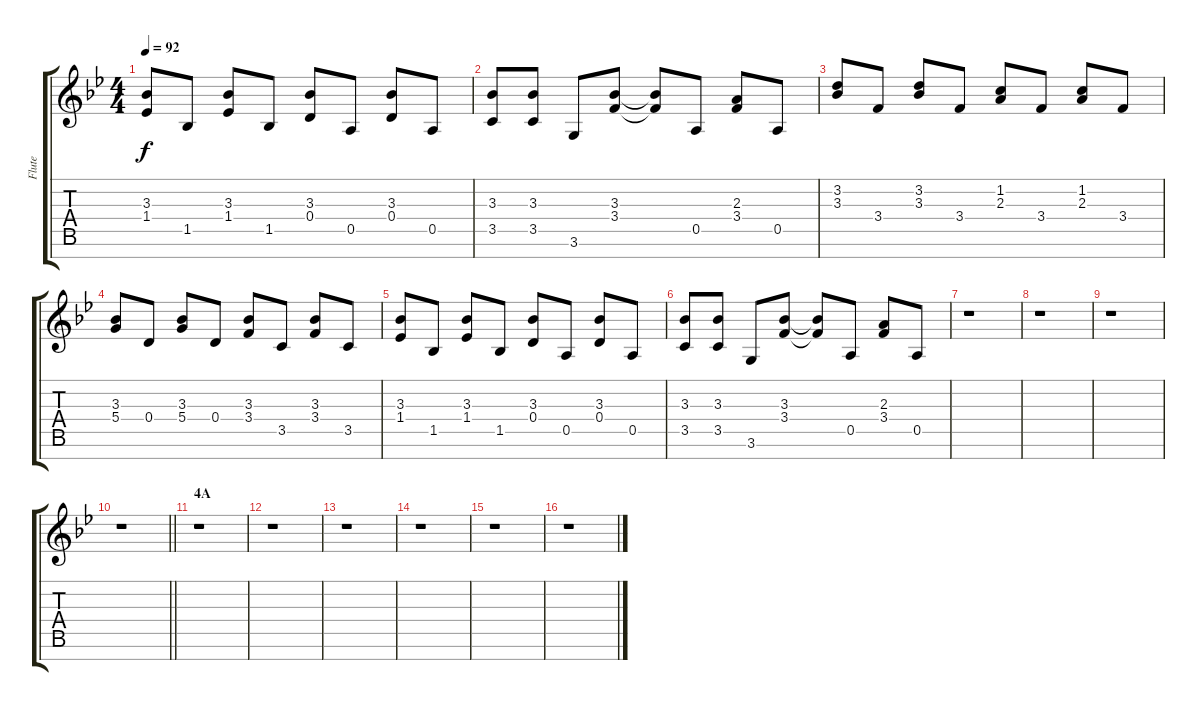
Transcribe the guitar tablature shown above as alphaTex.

\track ("Flute" "Flute") {instrument flute}
\staff {score tabs}
\tuning (E5 B4 G4 D4 A3 E3 B2) {hide}
\ts (4 4)
\tempo 92
\clef g2
\ks bb
(3.3 1.4).8{dy f} 1.5.8 (3.3 1.4).8 1.5.8 (3.3 0.4).8 0.5.8 (3.3 0.4).8 0.5.8 |
(3.3 3.5).8 (3.3 3.5).8 3.6.8 (3.3 3.4).8 (3.3{t} 3.4{t}).8 0.5.8 (2.3 3.4).8 0.5.8 |
(3.2 3.3).8 3.4.8 (3.2 3.3).8 3.4.8 (1.2 2.3).8 3.4.8 (1.2 2.3).8 3.4.8 |
(3.3 5.4).8 0.4.8 (3.3 5.4).8 0.4.8 (3.3 3.4).8 3.5.8 (3.3 3.4).8 3.5.8 |
(3.3 1.4).8 1.5.8 (3.3 1.4).8 1.5.8 (3.3 0.4).8 0.5.8 (3.3 0.4).8 0.5.8 |
(3.3 3.5).8 (3.3 3.5).8 3.6.8 (3.3 3.4).8 (3.3{t} 3.4{t}).8 0.5.8 (2.3 3.4).8 0.5.8 |
r.1 |
r.1 |
r.1 |
\barLineRight lightlight
r.1 |
\section ("" "4A")
r.1 |
r.1 |
r.1 |
r.1 |
r.1 |
r.1
